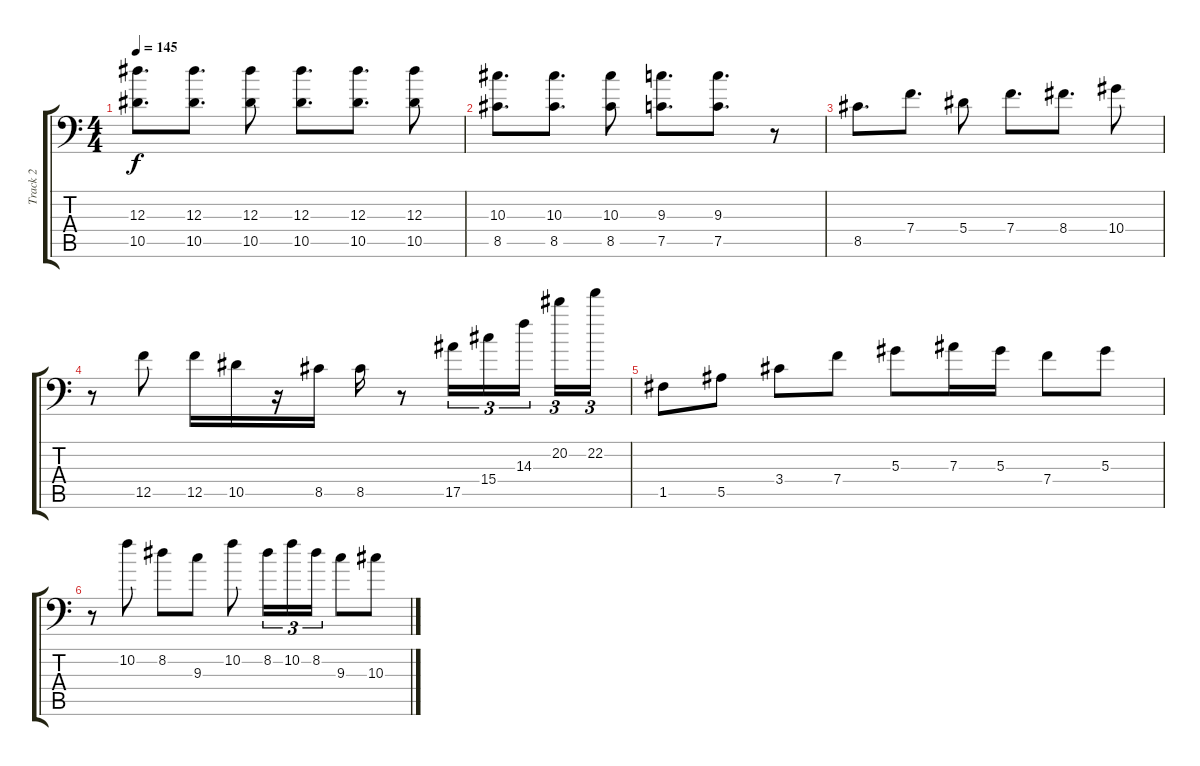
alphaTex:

\track ("Track 2" "Track 2") {instrument distortionguitar}
\staff {score tabs}
\tuning (C4 G3 Eb3 Bb2 F2 Bb1) {hide}
\ts (4 4)
\tempo 145
\clef f4
\ks c
(12.3 10.5).8{d dy f} (12.3 10.5).8{d} (12.3 10.5).8 (12.3 10.5).8{d} (12.3 10.5).8{d} (12.3 10.5).8 |
(10.3 8.5).8{d} (10.3 8.5).8{d} (10.3 8.5).8 (9.3 7.5).8{d} (9.3 7.5).8{d} r.8 |
8.5.8{d} 7.4.8{d} 5.4.8 7.4.8{d} 8.4.8{d} 10.4.8 |
r.8 12.5.8 12.5.16 10.5.16 r.16 8.5.16 8.5.16 r.8 17.5.16{tu (3 2)} 15.4.16{tu (3 2)} 14.3.16{tu (3 2) beam splitsecondary} 20.2.16{tu (3 2)} 22.2.16{tu (3 2)} |
1.5.8 5.5.8 3.4.8 7.4.8 5.3.8 7.3.16 5.3.16 7.4.8 5.3.8 |
r.8 10.2.8 8.2.8 9.3.8 10.2.8 8.2.16{tu (3 2)} 10.2.16{tu (3 2)} 8.2.16{tu (3 2)} 9.3.8 10.3.8
